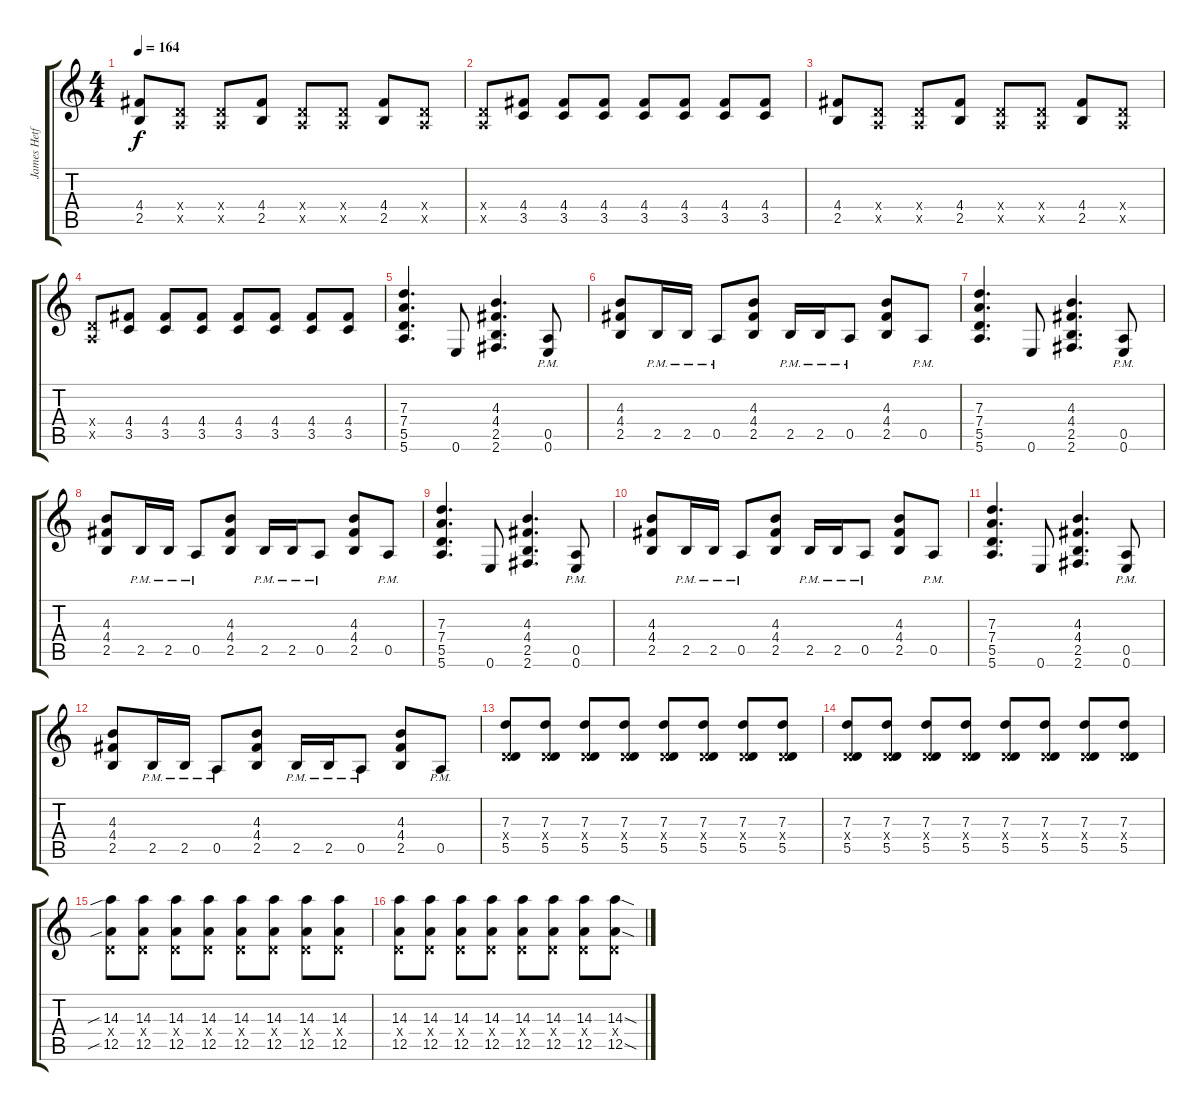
\track ("James Hetfield" "James Hetf") {instrument distortionguitar}
\staff {score tabs}
\tuning (E4 B3 G3 D3 A2 E2) {hide}
\ts (4 4)
\tempo 164
\clef g2
\ks c
(4.4 2.5).8{dy f} (0.4{x} 0.5{x}).8 (0.4{x} 0.5{x}).8 (4.4 2.5).8 (0.4{x} 0.5{x}).8 (0.4{x} 0.5{x}).8 (4.4 2.5).8 (0.4{x} 0.5{x}).8 |
(0.4{x} 0.5{x}).8 (4.4 3.5).8 (4.4 3.5).8 (4.4 3.5).8 (4.4 3.5).8 (4.4 3.5).8 (4.4 3.5).8 (4.4 3.5).8 |
(4.4 2.5).8 (0.4{x} 0.5{x}).8 (0.4{x} 0.5{x}).8 (4.4 2.5).8 (0.4{x} 0.5{x}).8 (0.4{x} 0.5{x}).8 (4.4 2.5).8 (0.4{x} 0.5{x}).8 |
(0.4{x} 0.5{x}).8 (4.4 3.5).8 (4.4 3.5).8 (4.4 3.5).8 (4.4 3.5).8 (4.4 3.5).8 (4.4 3.5).8 (4.4 3.5).8 |
(7.3 7.4 5.5 5.6).4{d} 0.6.8 (4.3 4.4 2.5 2.6).4{d} (0.5{pm} 0.6{pm}).8 |
(4.3 4.4 2.5).8 2.5{pm}.16 2.5{pm}.16 0.5{pm}.8 (4.3 4.4 2.5).8 2.5{pm}.16 2.5{pm}.16 0.5{pm}.8 (4.3 4.4 2.5).8 0.5{pm}.8 |
(7.3 7.4 5.5 5.6).4{d} 0.6.8 (4.3 4.4 2.5 2.6).4{d} (0.5{pm} 0.6{pm}).8 |
(4.3 4.4 2.5).8 2.5{pm}.16 2.5{pm}.16 0.5{pm}.8 (4.3 4.4 2.5).8 2.5{pm}.16 2.5{pm}.16 0.5{pm}.8 (4.3 4.4 2.5).8 0.5{pm}.8 |
(7.3 7.4 5.5 5.6).4{d} 0.6.8 (4.3 4.4 2.5 2.6).4{d} (0.5{pm} 0.6{pm}).8 |
(4.3 4.4 2.5).8 2.5{pm}.16 2.5{pm}.16 0.5{pm}.8 (4.3 4.4 2.5).8 2.5{pm}.16 2.5{pm}.16 0.5{pm}.8 (4.3 4.4 2.5).8 0.5{pm}.8 |
(7.3 7.4 5.5 5.6).4{d} 0.6.8 (4.3 4.4 2.5 2.6).4{d} (0.5{pm} 0.6{pm}).8 |
(4.3 4.4 2.5).8 2.5{pm}.16 2.5{pm}.16 0.5{pm}.8 (4.3 4.4 2.5).8 2.5{pm}.16 2.5{pm}.16 0.5{pm}.8 (4.3 4.4 2.5).8 0.5{pm}.8 |
(7.3 0.4{x} 5.5).8 (7.3 0.4{x} 5.5).8 (7.3 0.4{x} 5.5).8 (7.3 0.4{x} 5.5).8 (7.3 0.4{x} 5.5).8 (7.3 0.4{x} 5.5).8 (7.3 0.4{x} 5.5).8 (7.3 0.4{x} 5.5).8 |
(7.3 0.4{x} 5.5).8 (7.3 0.4{x} 5.5).8 (7.3 0.4{x} 5.5).8 (7.3 0.4{x} 5.5).8 (7.3 0.4{x} 5.5).8 (7.3 0.4{x} 5.5).8 (7.3 0.4{x} 5.5).8 (7.3 0.4{x} 5.5).8 |
(14.3{sib} 0.4{x} 12.5{sib}).8 (14.3 0.4{x} 12.5).8 (14.3 0.4{x} 12.5).8 (14.3 0.4{x} 12.5).8 (14.3 0.4{x} 12.5).8 (14.3 0.4{x} 12.5).8 (14.3 0.4{x} 12.5).8 (14.3 0.4{x} 12.5).8 |
(14.3 0.4{x} 12.5).8 (14.3 0.4{x} 12.5).8 (14.3 0.4{x} 12.5).8 (14.3 0.4{x} 12.5).8 (14.3 0.4{x} 12.5).8 (14.3 0.4{x} 12.5).8 (14.3 0.4{x} 12.5).8 (14.3{sod} 0.4{x} 12.5{sod}).8
